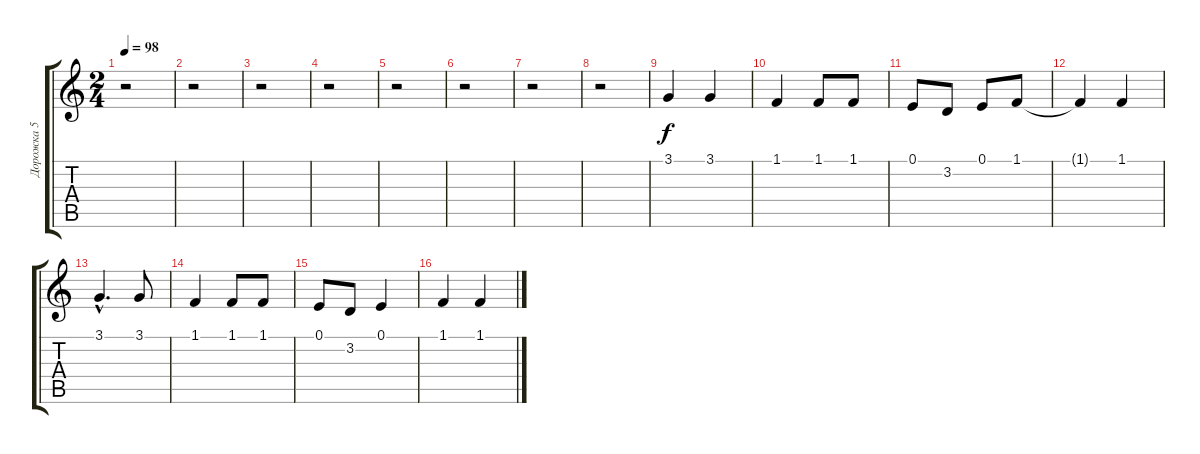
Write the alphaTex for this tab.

\track ("Дорожка 5" "Дорожка 5") {instrument baritonesax}
\staff {score tabs}
\tuning (E4 B3 G3 D3 A2 E2) {hide}
\ts (2 4)
\tempo 98
\clef g2
\ks c
r.2{dy f} |
r.2 |
r.2 |
r.2 |
r.2 |
r.2 |
r.2 |
r.2 |
3.1.4 3.1.4 |
1.1.4 1.1.8 1.1.8 |
0.1.8 3.2.8 0.1.8 1.1.8 |
1.1{t}.4 1.1.4 |
3.1{hac}.4{d} 3.1.8 |
1.1.4 1.1.8 1.1.8 |
0.1.8 3.2.8 0.1.4 |
1.1.4 1.1.4
